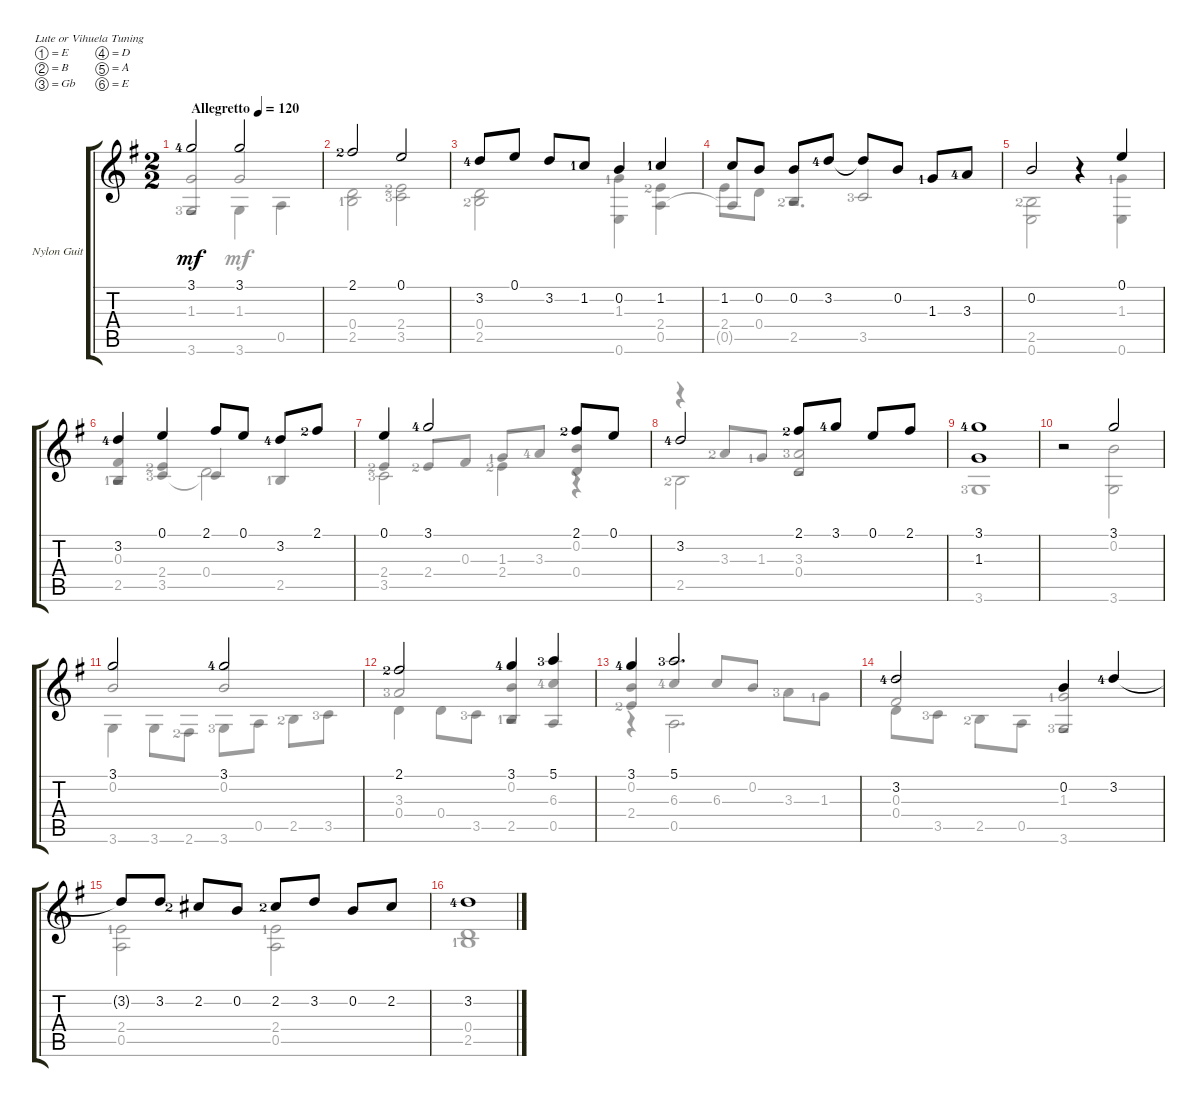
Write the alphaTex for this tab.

\defaultSystemsLayout 4
\bracketExtendMode groupsimilarinstruments
\firstSystemTrackNameOrientation horizontal
\otherSystemsTrackNameOrientation horizontal
\track ("Nylon Guitar" "Nylon Guit") {instrument acousticguitarsteel}
\staff {score tabs}
\tuning (E4 B3 Gb3 D3 A2 E2)
\voice
\ts (2 2)
\tempo (120 "Allegretto")
\clef g2
\ks g
3.1{lf 5}.2{dy mf instrument acousticguitarsteel} 3.1.2 |
2.1{lf 3}.2 0.1.2 |
3.2{lf 5}.8 0.1.8 3.2.8 1.2{lf 2}.8 0.2.4 1.2{lf 2}.4 |
1.2.8 0.2.8 0.2.8 3.2{lf 5}.8 3.2{t}.8 0.2.8 1.3{lf 2}.8 3.3{lf 5}.8 |
0.2.2 r.4 0.1.4 |
3.2{lf 5}.4 0.1.4 2.1.8 0.1.8 3.2{lf 5}.8 2.1{lf 3}.8 |
0.1.4 3.1{lf 5}.2 2.1{lf 3}.8 0.1.8 |
3.2{lf 5}.2 2.1{lf 3}.8 3.1{lf 5}.8 0.1.8 2.1.8 |
(3.1{lf 5} 1.3).1 |
r.2 3.1.2 |
3.1.2 3.1{lf 5}.2 |
2.1{lf 3}.2 3.1{lf 5}.4 5.1{lf 4}.4 |
3.1{lf 5}.4 5.1{lf 4}.2{d} |
3.2{lf 5}.2 0.2.4 3.2{lf 5}.4 |
3.2{t}.8 3.2.8 2.2{lf 3}.8 0.2.8 2.2{lf 3}.8 3.2.8 0.2.8 2.2.8 |
3.2{lf 5}.1
\voice
\clef g2
\ottava regular
\simile none
\ks g
(1.3 3.6{lf 4}).2{dy mf beam invert} 1.3.2{beam invert} |
(0.4 2.5{lf 2}).2 (3.5{lf 4} 2.4{lf 3}).2 |
(2.5{lf 3} 0.4).2 (1.3{lf 2} 0.6).4 (0.5 2.4{lf 3}).4 |
0.5{t}.4{beam invert} 2.5{lf 3}.4{beam invert} 3.5{lf 4}.2{beam invert} |
(2.5{lf 3} 0.6).2 r.4 (0.6 1.3{lf 2}).4 |
(0.3 2.5{lf 2}).4{beam invert} (2.4{lf 3} 3.5{lf 4}).4{beam invert} 3.5{t}.4{beam invert} 2.5{lf 2}.4{beam invert} |
2.4{lf 3}.4{beam invert} 2.4{lf 3}.8{beam invert} 0.3.8 1.3{lf 2}.8{beam invert} 3.3{lf 5}.8 (0.2 0.4).4{beam invert} |
r.4{beam invert} 3.3{lf 3}.8{beam invert} 1.3{lf 2}.8 (3.3{lf 4} 0.4).2{beam invert} |
3.6{lf 4}.1 |
r.2 (3.6 0.2).2 |
0.2.2{beam invert} 0.2.2{beam invert} |
3.3{lf 4}.2{beam invert} (0.2 2.5{lf 2}).4{beam invert} (6.3{lf 5} 0.5).4{beam invert} |
(0.2 2.4{lf 3}).4{beam invert} 6.3{lf 5}.4{beam invert} 6.3.8{beam invert} 0.2.8 3.3{lf 4}.8 1.3{lf 2}.8 |
0.3.2{beam invert} (1.3{lf 2} 3.6{lf 4}).2{beam invert} |
(0.5 2.4{lf 2}).2 (2.4{lf 2} 0.5).2 |
(0.4 2.5{lf 2}).1
\voice
\clef g2
\ottava regular
\simile none
\ks g
r.2{dy mf} 3.6.4 0.5.4 |
|
|
2.4.8 0.4.8 r.2{d} |
|
r.2 0.4.2 |
3.5{lf 4}.2 2.4{lf 3}.4 r.4 |
2.5{lf 3}.2 r.2 |
|
|
3.6.4 3.6.8 2.6{lf 3}.8 3.6{lf 4}.8 0.5.8 2.5{lf 3}.8 3.5{lf 4}.8 |
0.4.4 0.4.8 3.5{lf 4}.8 r.2 |
r.4 0.5.2{d} |
0.4.8 3.5{lf 4}.8 2.5{lf 3}.8 0.5.8 r.2 |
|
